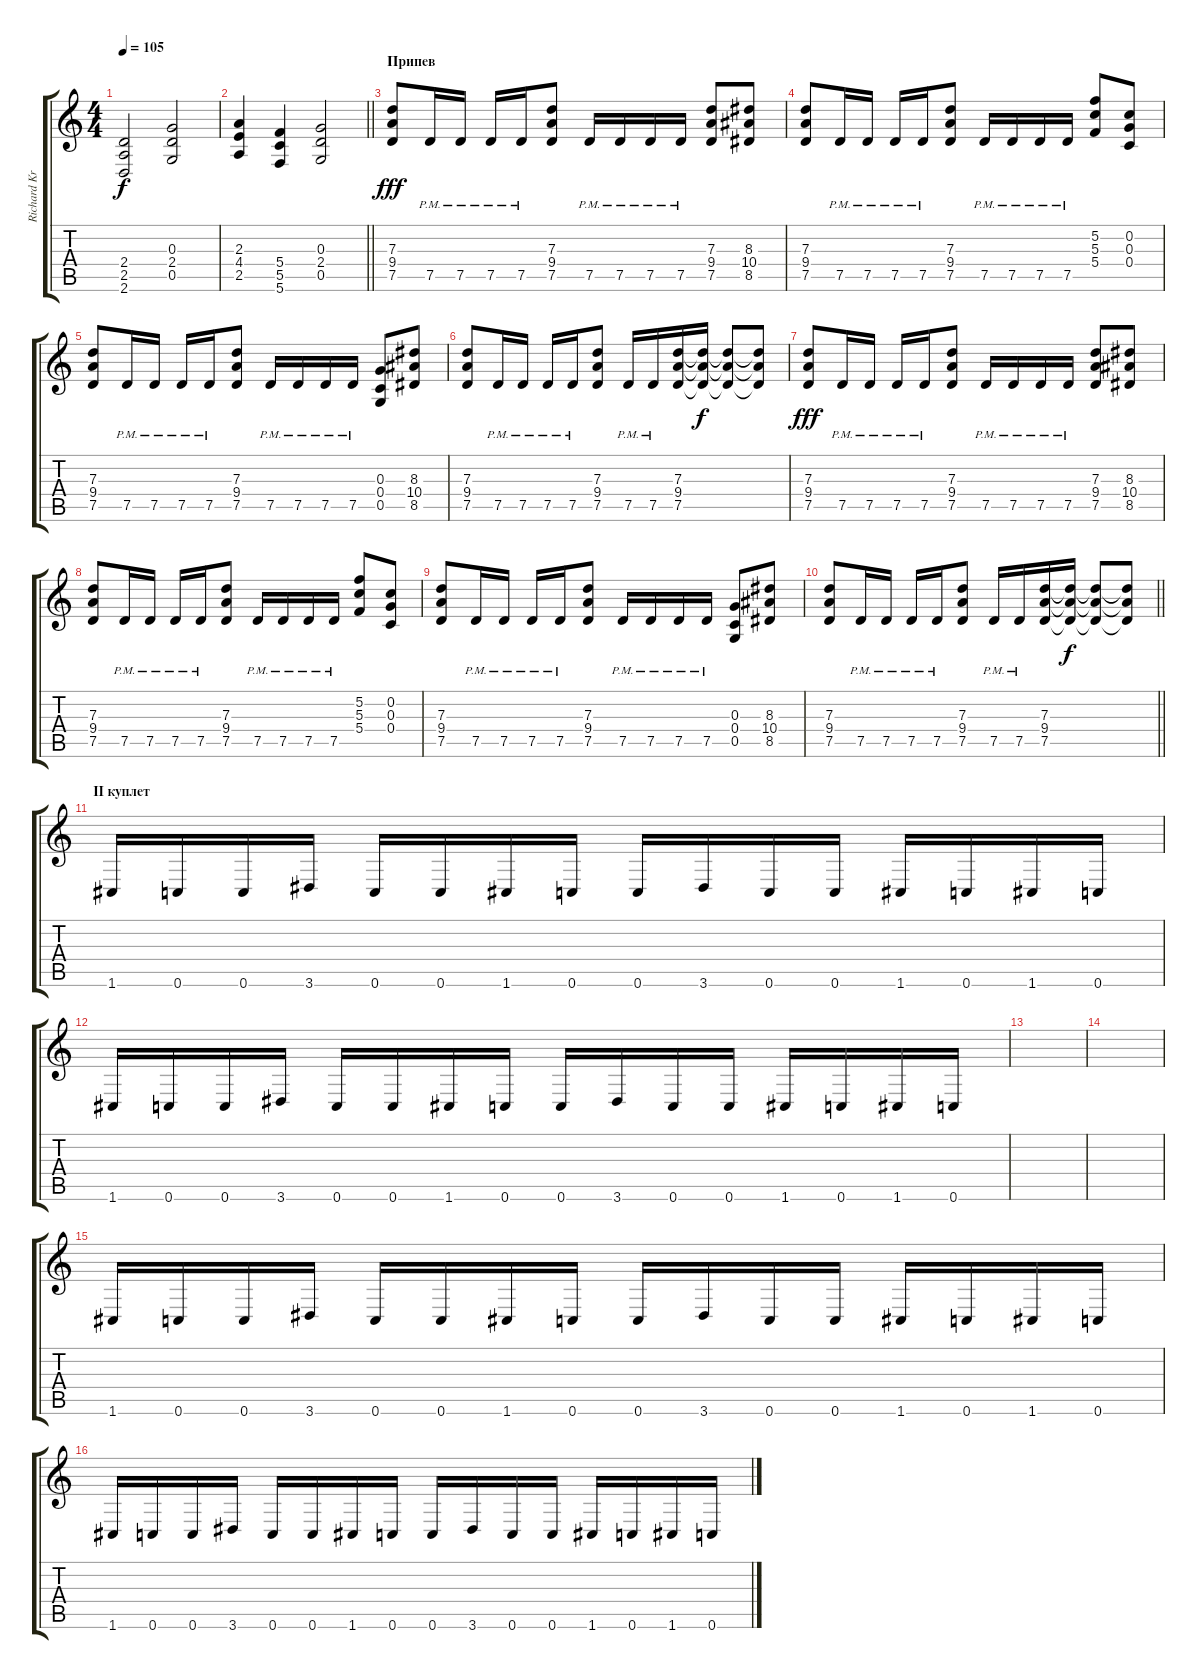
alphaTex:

\track ("Richard Kruspe" "Richard Kr") {instrument distortionguitar}
\staff {score tabs}
\tuning (E4 C4 G3 C3 G2 C2) {hide}
\ts (4 4)
\tempo 105
\clef g2
\ks c
(2.4 2.5 2.6).2{dy f} (0.3 2.4 0.5).2 |
\barLineRight lightlight
(2.3 4.4 2.5).4 (5.4 5.5 5.6).4 (0.3 2.4 0.5).2 |
\section ("" "Припев")
(7.3 9.4 7.5).8{dy fff balance 16} 7.5{pm}.16 7.5{pm}.16 7.5{pm}.16 7.5{pm}.16 (7.3 9.4 7.5).8 7.5{pm}.16 7.5{pm}.16 7.5{pm}.16 7.5{pm}.16 (7.3 9.4 7.5).8 (8.3 10.4 8.5).8 |
(7.3 9.4 7.5).8 7.5{pm}.16 7.5{pm}.16 7.5{pm}.16 7.5{pm}.16 (7.3 9.4 7.5).8 7.5{pm}.16 7.5{pm}.16 7.5{pm}.16 7.5{pm}.16 (5.2 5.3 5.4).8 (0.2 0.3 0.4).8 |
(7.3 9.4 7.5).8{balance 16} 7.5{pm}.16 7.5{pm}.16 7.5{pm}.16 7.5{pm}.16 (7.3 9.4 7.5).8 7.5{pm}.16 7.5{pm}.16 7.5{pm}.16 7.5{pm}.16 (0.3 0.4 0.5).8 (8.3 10.4 8.5).8 |
(7.3 9.4 7.5).8 7.5{pm}.16 7.5{pm}.16 7.5{pm}.16 7.5{pm}.16 (7.3 9.4 7.5).8 7.5{pm}.16 7.5{pm}.16 (7.3 9.4 7.5).16 (7.3{t} 9.4{t} 7.5{t}).16{dy f} (7.3{t} 9.4{t} 7.5{t}).8 (7.3{t} 9.4{t} 7.5{t}).8 |
(7.3 9.4 7.5).8{dy fff balance 0} 7.5{pm}.16 7.5{pm}.16 7.5{pm}.16 7.5{pm}.16 (7.3 9.4 7.5).8 7.5{pm}.16 7.5{pm}.16 7.5{pm}.16 7.5{pm}.16 (7.3 9.4 7.5).8 (8.3 10.4 8.5).8 |
(7.3 9.4 7.5).8 7.5{pm}.16 7.5{pm}.16 7.5{pm}.16 7.5{pm}.16 (7.3 9.4 7.5).8 7.5{pm}.16 7.5{pm}.16 7.5{pm}.16 7.5{pm}.16 (5.2 5.3 5.4).8 (0.2 0.3 0.4).8 |
(7.3 9.4 7.5).8{balance 0} 7.5{pm}.16 7.5{pm}.16 7.5{pm}.16 7.5{pm}.16 (7.3 9.4 7.5).8 7.5{pm}.16 7.5{pm}.16 7.5{pm}.16 7.5{pm}.16 (0.3 0.4 0.5).8 (8.3 10.4 8.5).8 |
\barLineRight lightlight
(7.3 9.4 7.5).8 7.5{pm}.16 7.5{pm}.16 7.5{pm}.16 7.5{pm}.16 (7.3 9.4 7.5).8 7.5{pm}.16 7.5{pm}.16 (7.3 9.4 7.5).16 (7.3{t} 9.4{t} 7.5{t}).16{dy f} (7.3{t} 9.4{t} 7.5{t}).8 (7.3{t} 9.4{t} 7.5{t}).8 |
\section ("" "II куплет")
1.6.16{balance 8} 0.6.16 0.6.16 3.6.16 0.6.16 0.6.16 1.6.16 0.6.16 0.6.16 3.6.16 0.6.16 0.6.16 1.6.16 0.6.16 1.6.16 0.6.16 |
1.6.16 0.6.16 0.6.16 3.6.16 0.6.16 0.6.16 1.6.16 0.6.16 0.6.16 3.6.16 0.6.16 0.6.16 1.6.16 0.6.16 1.6.16 0.6.16 |
|
|
1.6.16{balance 8} 0.6.16 0.6.16 3.6.16 0.6.16 0.6.16 1.6.16 0.6.16 0.6.16 3.6.16 0.6.16 0.6.16 1.6.16 0.6.16 1.6.16 0.6.16 |
1.6.16 0.6.16 0.6.16 3.6.16 0.6.16 0.6.16 1.6.16 0.6.16 0.6.16 3.6.16 0.6.16 0.6.16 1.6.16 0.6.16 1.6.16 0.6.16
